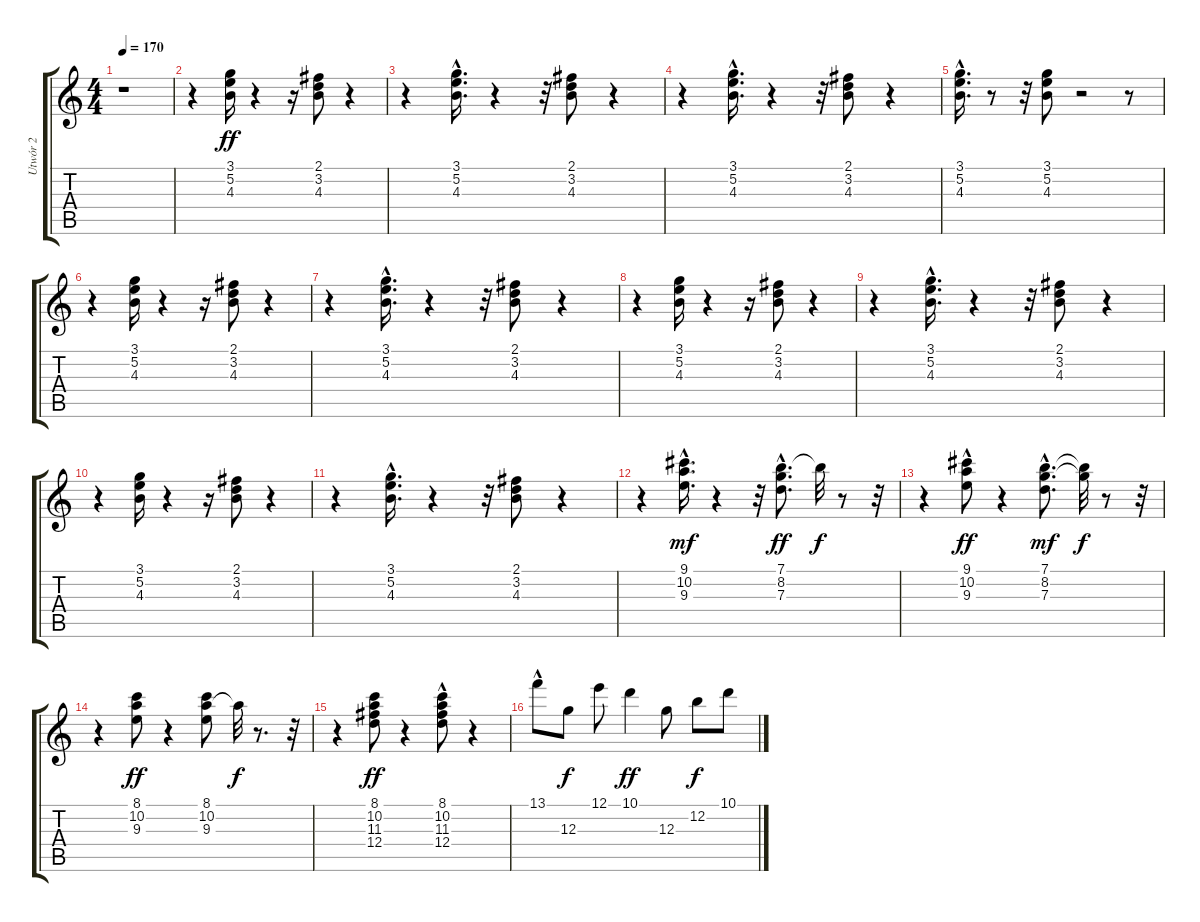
\track ("Utwór 2" "Utwór 2") {instrument electricguitarclean}
\staff {score tabs}
\tuning (E4 B3 G3 D3 A2 E2) {hide}
\ts (4 4)
\tempo 170
\clef g2
\ks c
r.1{dy ff instrument electricguitarclean} |
r.4 (3.1 5.2 4.3).16 r.4 r.16 (2.1 3.2 4.3).8 r.4 |
r.4 (3.1{hac} 5.2{hac} 4.3).16{d} r.4 r.32 (2.1 3.2 4.3).8 r.4 |
r.4 (3.1{hac} 5.2{hac} 4.3).16{d} r.4 r.32 (2.1 3.2 4.3).8 r.4 |
(3.1{hac} 5.2{hac} 4.3).16{d} r.8 r.32 (3.1 5.2 4.3).8 r.2 r.8 |
r.4 (3.1 5.2 4.3).16 r.4 r.16 (2.1 3.2 4.3).8 r.4 |
r.4 (3.1{hac} 5.2{hac} 4.3).16{d} r.4 r.32 (2.1 3.2 4.3).8 r.4 |
r.4 (3.1 5.2 4.3).16 r.4 r.16 (2.1 3.2 4.3).8 r.4 |
r.4 (3.1{hac} 5.2{hac} 4.3).16{d} r.4 r.32 (2.1 3.2 4.3).8 r.4 |
r.4 (3.1 5.2 4.3).16 r.4 r.16 (2.1 3.2 4.3).8 r.4 |
r.4 (3.1{hac} 5.2{hac} 4.3).16{d} r.4 r.32 (2.1 3.2 4.3).8 r.4 |
r.4 (9.1 10.2{hac} 9.3).16{d dy mf} r.4 r.32 (7.1{hac} 8.2 7.3).8{d dy ff} 7.1{t}.32{dy f} r.8 r.32 |
r.4 (9.1{hac} 10.2 9.3{hac}).8{dy ff} r.4 (7.1{hac} 8.2{hac} 7.3{hac}).8{d dy mf} (7.1{t} 8.2{t}).32{dy f} r.8 r.32 |
r.4 (8.1 10.2 9.3).8{dy ff} r.4 (8.1 10.2 9.3).8 10.2{t}.32{dy f} r.8{d} r.32 |
r.4 (8.1 10.2 11.3 12.4).8{dy ff} r.4 (8.1 10.2{hac} 11.3{hac} 12.4{hac}).8 r.4 |
13.1{hac}.8 12.3.8{dy f} 12.1.8 10.1.4{dy ff} 12.3.8 12.2.8{dy f} 10.1.8
